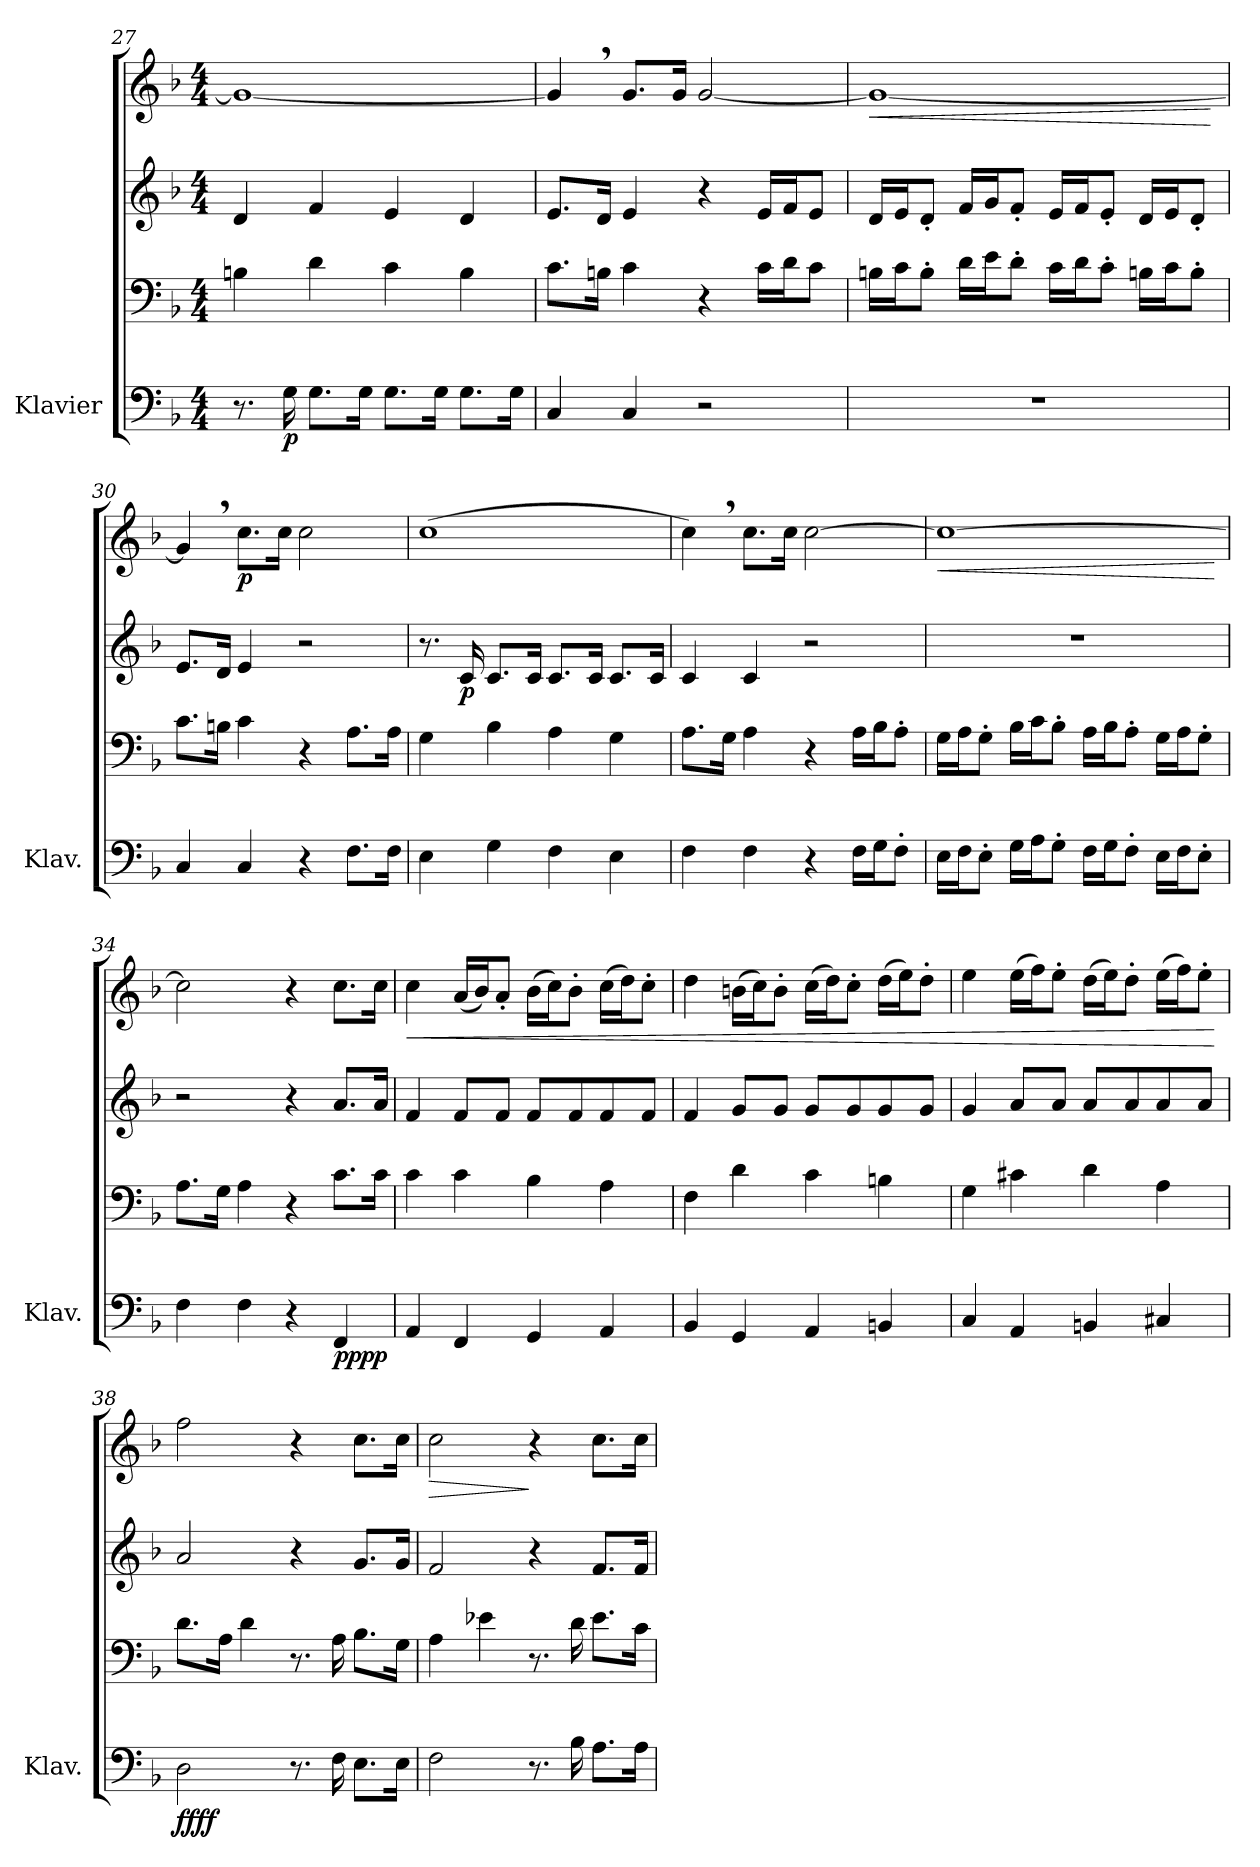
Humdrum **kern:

**kern	**kern	**kern	**kern	**dynam
*part1	*part1	*part1	*part1	*part1
*staff4	*staff3	*staff2	*staff1	*staff1/2/3/4
*I"Klavier	*	*	*	*
*I'Klav.	*	*	*	*
*clefF4	*clefF4	*clefG2	*clefG2	*
*k[b-]	*k[b-]	*k[b-]	*k[b-]	*
*M4/4	*M4/4	*M4/4	*M4/4	*
=27	=27	=27	=27	=27
8.r	4Bn\	4d/	1g_	.
!	!	!	!	!LO:DY:b=4
16G\	.	.	.	p
8.G\L	4d\	4f/	.	.
16G\Jk	.	.	.	.
8.G\L	4c\	4e/	.	.
16G\Jk	.	.	.	.
8.G\L	4B\	4d/	.	.
16G\Jk	.	.	.	.
=28	=28	=28	=28	=28
4C/	8.c\L	8.e/L	4g,/]	.
.	16Bn\Jk	16d/Jk	.	.
4C/	4c\	4e/	8.g/L	.
.	.	.	16g/Jk	.
2r	4r	4r	[2g/	.
.	16c\LL	16e/LL	.	.
.	16d\J	16f/J	.	.
.	8c\J	8e/J	.	.
=29	=29	=29	=29	=29
!	!	!	!	!LO:HP:b
1r	16Bn\LL	16d/LL	1g_	<
.	16c\J	16e/J	.	.
.	8B'\J	8d'/J	.	.
.	16d\LL	16f/LL	.	.
.	16e\J	16g/J	.	.
.	8d'\J	8f'/J	.	.
.	16c\LL	16e/LL	.	.
.	16d\J	16f/J	.	.
.	8c'\J	8e'/J	.	.
.	16Bni\LL	16d/LL	.	.
.	16c\J	16e/J	.	.
.	8B'\J	8d'/J	.	.
.	.	.	.	[
=30	=30	=30	=30	=30
4C/	8.c\L	8.e/L	4g,/]	.
.	16Bn\Jk	16d/Jk	.	.
!	!	!	!	!LO:DY:b
4C/	4c\	4e/	8.cc\L	p
.	.	.	16cc\Jk	.
4r	4r	2r	2cc\	.
!	!	!	!	!LO:DY:b=4
!	!	!	!	!LO:DY:n=1:b=3
8.F\L	8.A\L	.	.	mp mp
16F\Jk	16A\Jk	.	.	.
!!LO:PB:g=z
=31	=31	=31	=31	=31
4E\	4G\	8.r	(>1cc	.
!	!	!	!	!LO:DY:b=2
.	.	16c/	.	p
4G\	4B-\	8.c/L	.	.
.	.	16c/Jk	.	.
4F\	4A\	8.c/L	.	.
.	.	16c/Jk	.	.
4E\	4G\	8.c/L	.	.
.	.	16c/Jk	.	.
=32	=32	=32	=32	=32
4F\	8.A\L	4c/	4cc,\)	.
.	16G\Jk	.	.	.
4F\	4A\	4c/	8.cc\L	.
.	.	.	16cc\Jk	.
4r	4r	2r	[2cc\	.
16F\LL	16A\LL	.	.	.
16G\J	16B-\J	.	.	.
8F'\J	8A'\J	.	.	.
=33	=33	=33	=33	=33
!	!	!	!	!LO:HP:b
16E\LL	16G\LL	1r	1cc_	<
16F\J	16A\J	.	.	.
8E'\J	8G'\J	.	.	.
16G\LL	16B-\LL	.	.	.
16A\J	16c\J	.	.	.
8G'\J	8B-'\J	.	.	.
16F\LL	16A\LL	.	.	.
16G\J	16B-\J	.	.	.
8F'\J	8A'\J	.	.	.
16E\LL	16G\LL	.	.	.
16F\J	16A\J	.	.	.
8E'\J	8G'\J	.	.	.
.	.	.	.	[
=34	=34	=34	=34	=34
4F\	8.A\L	2r	2cc\]	.
.	16G\Jk	.	.	.
4F\	4A\	.	.	.
4r	4r	4r	4r	.
!	!	!	!	!LO:DY:b=4
!	!	!	!	!LO:DY:n=1:b=3
!	!	!	!	!LO:DY:n=2:b=2
!	!	!	!	!LO:DY:n=3:b
4FF/	8.c\L	8.a/L	8.cc\L	p p p p
.	16c\Jk	16a/Jk	16cc\Jk	.
=35	=35	=35	=35	=35
!	!	!	!	!LO:HP:b
4AA/	4c\	4f/	4cc\	<
4FF/	4c\	8f/L	(<16a/LL	.
.	.	.	16b-/J)	.
.	.	8f/J	8a'/J	.
4GG/	4B-\	8f/L	(>16b-\LL	.
.	.	.	16cc\J)	.
.	.	8f/	8b-'\J	.
4AA/	4A\	8f/	(>16cc\LL	.
.	.	.	16dd\J)	.
.	.	8f/J	8cc'\J	.
=36	=36	=36	=36	=36
4BB-/	4F\	4f/	4dd\	.
4GG/	4d\	8g/L	(>16bn\LL	.
.	.	.	16cc\J)	.
.	.	8g/J	8b'\J	.
4AA/	4c\	8g/L	(>16cc\LL	.
.	.	.	16dd\J)	.
.	.	8g/	8cc'\J	.
4BBn/	4Bn\	8g/	(>16dd\LL	.
.	.	.	16ee\J)	.
.	.	8g/J	8dd'\J	.
=37	=37	=37	=37	=37
4C/	4G\	4g/	4ee\	.
4AA/	4c#X\	8a/L	(>16ee\LL	.
.	.	.	16ff\J)	.
.	.	8a/J	8ee'\J	.
4BBn/	4d\	8a/L	(>16dd\LL	.
.	.	.	16ee\J)	.
.	.	8a/	8dd'\J	.
4C#X/	4A\	8a/	(>16ee\LL	.
.	.	.	16ff\J)	.
.	.	8a/J	8ee'\J	.
.	.	.	.	[
!!LO:LB:g=z
=38	=38	=38	=38	=38
!	!	!	!	!LO:DY:b=4
!	!	!	!	!LO:DY:n=1:b=3
!	!	!	!	!LO:DY:n=2:b=2
!	!	!	!	!LO:DY:n=3:b
2D\	8.d\L	2a/	2ff\	f f f f
.	16A\Jk	.	.	.
.	4d\	.	.	.
8.r	8.r	4r	4r	.
!	!	!	!	!LO:DY:n=4:b=4
!	!	!	!	!LO:DY:n=5:b=3
16F\	16A\	.	.	mf mf
!	!	!	!	!LO:DY:n=6:b=2
!	!	!	!	!LO:DY:n=7:b
8.E\L	8.B-\L	8.g/L	8.cc\L	mf mf
16E\Jk	16G\Jk	16g/Jk	16cc\Jk	.
=39	=39	=39	=39	=39
!	!	!	!	!LO:HP:b
2F\	4A\	2f/	2cc\	>
.	4e-X\	.	.	.
8.r	8.r	4r	4r	]
!	!	!	!	!LO:DY:b=4
!	!	!	!	!LO:DY:n=1:b=3
16B-\	16d\	.	.	mp mp
!	!	!	!	!LO:DY:n=2:b=2
!	!	!	!	!LO:DY:n=3:b
8.A\L	8.e-\L	8.f/L	8.cc\L	mp mp
16A\Jk	16c\Jk	16f/Jk	16cc\Jk	.
=	=	=	=	=
*-	*-	*-	*-	*-
